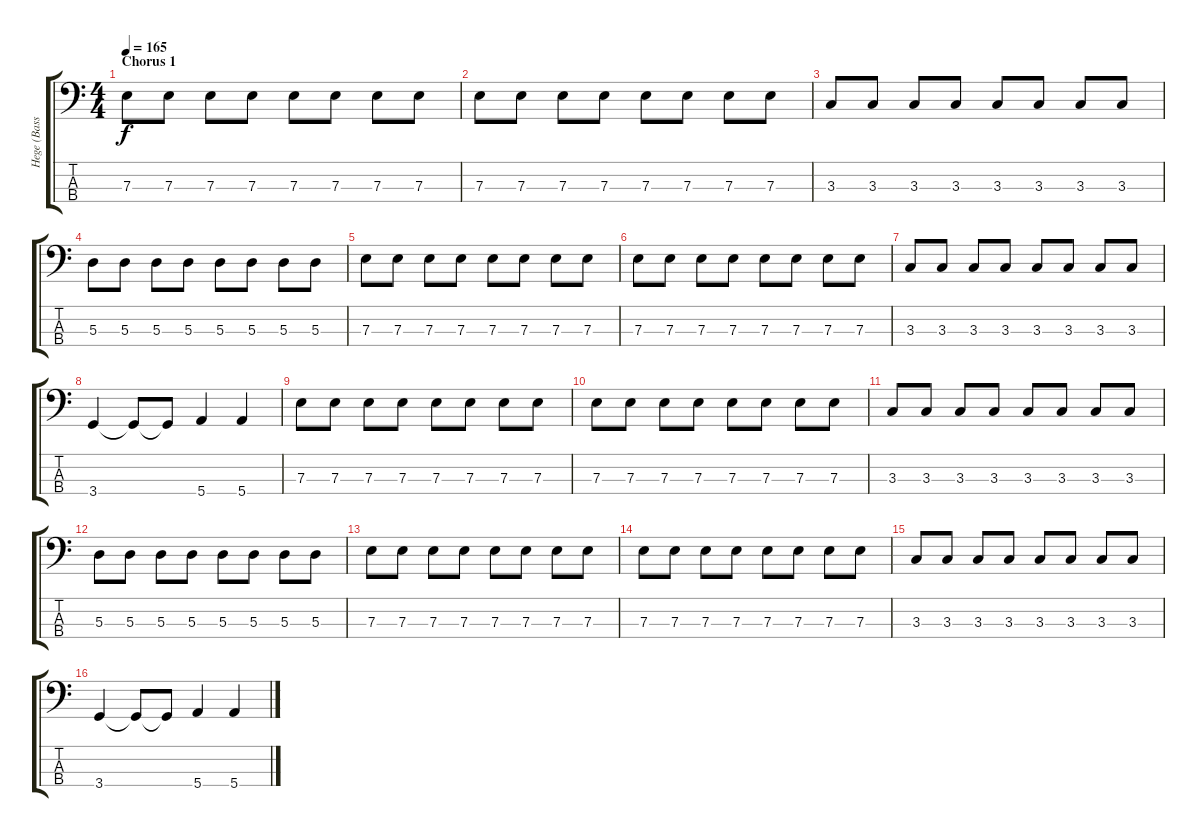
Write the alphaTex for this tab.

\track ("Hege (Bass)" "Hege (Bass") {instrument electricbassfinger}
\staff {score tabs}
\tuning (G2 D2 A1 E1) {hide}
\ts (4 4)
\section ("" "Chorus 1")
\tempo 165
\clef f4
\ks c
7.3.8{dy f} 7.3.8 7.3.8 7.3.8 7.3.8 7.3.8 7.3.8 7.3.8 |
7.3.8 7.3.8 7.3.8 7.3.8 7.3.8 7.3.8 7.3.8 7.3.8 |
3.3.8 3.3.8 3.3.8 3.3.8 3.3.8 3.3.8 3.3.8 3.3.8 |
5.3.8 5.3.8 5.3.8 5.3.8 5.3.8 5.3.8 5.3.8 5.3.8 |
7.3.8 7.3.8 7.3.8 7.3.8 7.3.8 7.3.8 7.3.8 7.3.8 |
7.3.8 7.3.8 7.3.8 7.3.8 7.3.8 7.3.8 7.3.8 7.3.8 |
3.3.8 3.3.8 3.3.8 3.3.8 3.3.8 3.3.8 3.3.8 3.3.8 |
3.4.4 3.4{t}.8 3.4{t}.8 5.4.4 5.4.4 |
7.3.8 7.3.8 7.3.8 7.3.8 7.3.8 7.3.8 7.3.8 7.3.8 |
7.3.8 7.3.8 7.3.8 7.3.8 7.3.8 7.3.8 7.3.8 7.3.8 |
3.3.8 3.3.8 3.3.8 3.3.8 3.3.8 3.3.8 3.3.8 3.3.8 |
5.3.8 5.3.8 5.3.8 5.3.8 5.3.8 5.3.8 5.3.8 5.3.8 |
7.3.8 7.3.8 7.3.8 7.3.8 7.3.8 7.3.8 7.3.8 7.3.8 |
7.3.8 7.3.8 7.3.8 7.3.8 7.3.8 7.3.8 7.3.8 7.3.8 |
3.3.8 3.3.8 3.3.8 3.3.8 3.3.8 3.3.8 3.3.8 3.3.8 |
3.4.4 3.4{t}.8 3.4{t}.8 5.4.4 5.4.4
